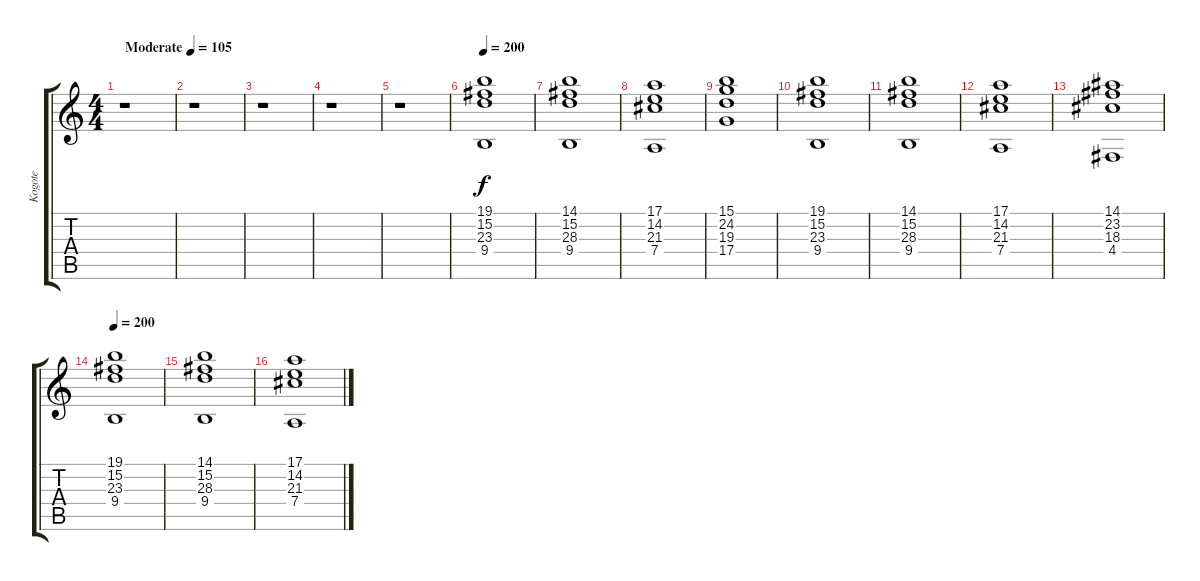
\track ("Kogote" "Kogote") {instrument drawbarorgan}
\staff {score tabs}
\tuning (E4 B3 G3 D3 A2 E2) {hide}
\ts (4 4)
\tempo (105 "Moderate")
\clef g2
\ks c
r.1{dy f instrument drawbarorgan} |
r.1 |
r.1 |
r.1 |
r.1 |
\tempo 200
(19.1 15.2 23.3 9.4).1 |
(14.1 15.2 28.3 9.4).1 |
(17.1 14.2 21.3 7.4).1 |
(15.1 24.2 19.3 17.4).1 |
(19.1 15.2 23.3 9.4).1 |
(14.1 15.2 28.3 9.4).1 |
(17.1 14.2 21.3 7.4).1 |
(14.1 23.2 18.3 4.4).1 |
\tempo 200
(19.1 15.2 23.3 9.4).1 |
(14.1 15.2 28.3 9.4).1 |
(17.1 14.2 21.3 7.4).1
